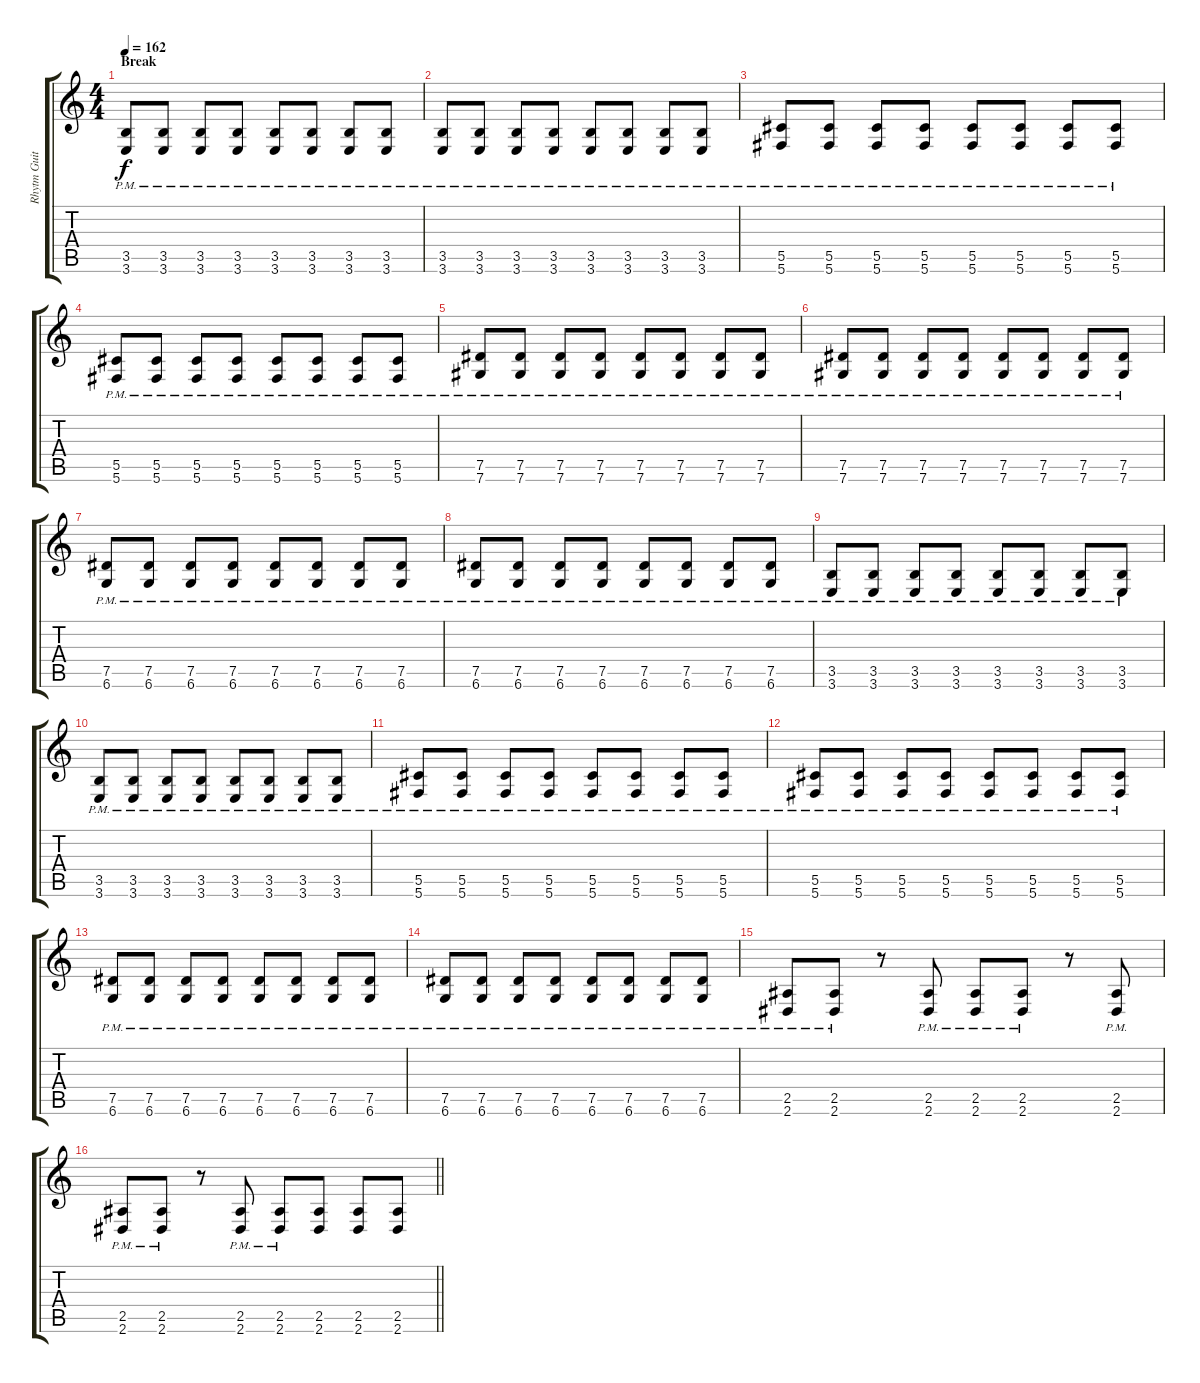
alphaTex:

\track ("Rhytm Guitar [R]" "Rhytm Guit") {instrument distortionguitar}
\staff {score tabs}
\tuning (Eb4 Bb3 Gb3 Db3 Ab2 Db2) {hide}
\ts (4 4)
\section ("" "Break")
\tempo 162
\clef g2
\ks c
(3.5{pm} 3.6{pm}).8{dy f} (3.5{pm} 3.6{pm}).8 (3.5{pm} 3.6{pm}).8 (3.5{pm} 3.6{pm}).8 (3.5{pm} 3.6{pm}).8 (3.5{pm} 3.6{pm}).8 (3.5{pm} 3.6{pm}).8 (3.5{pm} 3.6{pm}).8 |
(3.5{pm} 3.6{pm}).8 (3.5{pm} 3.6{pm}).8 (3.5{pm} 3.6{pm}).8 (3.5{pm} 3.6{pm}).8 (3.5{pm} 3.6{pm}).8 (3.5{pm} 3.6{pm}).8 (3.5{pm} 3.6{pm}).8 (3.5{pm} 3.6{pm}).8 |
(5.5{pm} 5.6{pm}).8 (5.5{pm} 5.6{pm}).8 (5.5{pm} 5.6{pm}).8 (5.5{pm} 5.6{pm}).8 (5.5{pm} 5.6{pm}).8 (5.5{pm} 5.6{pm}).8 (5.5{pm} 5.6{pm}).8 (5.5{pm} 5.6{pm}).8 |
(5.5{pm} 5.6{pm}).8 (5.5{pm} 5.6{pm}).8 (5.5{pm} 5.6{pm}).8 (5.5{pm} 5.6{pm}).8 (5.5{pm} 5.6{pm}).8 (5.5{pm} 5.6{pm}).8 (5.5{pm} 5.6{pm}).8 (5.5{pm} 5.6{pm}).8 |
(7.5{pm} 7.6{pm}).8 (7.5{pm} 7.6{pm}).8 (7.5{pm} 7.6{pm}).8 (7.5{pm} 7.6{pm}).8 (7.5{pm} 7.6{pm}).8 (7.5{pm} 7.6{pm}).8 (7.5{pm} 7.6{pm}).8 (7.5{pm} 7.6{pm}).8 |
(7.5{pm} 7.6{pm}).8 (7.5{pm} 7.6{pm}).8 (7.5{pm} 7.6{pm}).8 (7.5{pm} 7.6{pm}).8 (7.5{pm} 7.6{pm}).8 (7.5{pm} 7.6{pm}).8 (7.5{pm} 7.6{pm}).8 (7.5{pm} 7.6{pm}).8 |
(7.5{pm} 6.6{pm}).8 (7.5{pm} 6.6{pm}).8 (7.5{pm} 6.6{pm}).8 (7.5{pm} 6.6{pm}).8 (7.5{pm} 6.6{pm}).8 (7.5{pm} 6.6{pm}).8 (7.5{pm} 6.6{pm}).8 (7.5{pm} 6.6{pm}).8 |
(7.5{pm} 6.6{pm}).8 (7.5{pm} 6.6{pm}).8 (7.5{pm} 6.6{pm}).8 (7.5{pm} 6.6{pm}).8 (7.5{pm} 6.6{pm}).8 (7.5{pm} 6.6{pm}).8 (7.5{pm} 6.6{pm}).8 (7.5{pm} 6.6{pm}).8 |
(3.5{pm} 3.6{pm}).8 (3.5{pm} 3.6{pm}).8 (3.5{pm} 3.6{pm}).8 (3.5{pm} 3.6{pm}).8 (3.5{pm} 3.6{pm}).8 (3.5{pm} 3.6{pm}).8 (3.5{pm} 3.6{pm}).8 (3.5{pm} 3.6{pm}).8 |
(3.5{pm} 3.6{pm}).8 (3.5{pm} 3.6{pm}).8 (3.5{pm} 3.6{pm}).8 (3.5{pm} 3.6{pm}).8 (3.5{pm} 3.6{pm}).8 (3.5{pm} 3.6{pm}).8 (3.5{pm} 3.6{pm}).8 (3.5{pm} 3.6{pm}).8 |
(5.5{pm} 5.6{pm}).8 (5.5{pm} 5.6{pm}).8 (5.5{pm} 5.6{pm}).8 (5.5{pm} 5.6{pm}).8 (5.5{pm} 5.6{pm}).8 (5.5{pm} 5.6{pm}).8 (5.5{pm} 5.6{pm}).8 (5.5{pm} 5.6{pm}).8 |
(5.5{pm} 5.6{pm}).8 (5.5{pm} 5.6{pm}).8 (5.5{pm} 5.6{pm}).8 (5.5{pm} 5.6{pm}).8 (5.5{pm} 5.6{pm}).8 (5.5{pm} 5.6{pm}).8 (5.5{pm} 5.6{pm}).8 (5.5{pm} 5.6{pm}).8 |
(7.5{pm} 6.6{pm}).8 (7.5{pm} 6.6{pm}).8 (7.5{pm} 6.6{pm}).8 (7.5{pm} 6.6{pm}).8 (7.5{pm} 6.6{pm}).8 (7.5{pm} 6.6{pm}).8 (7.5{pm} 6.6{pm}).8 (7.5{pm} 6.6{pm}).8 |
(7.5{pm} 6.6{pm}).8 (7.5{pm} 6.6{pm}).8 (7.5{pm} 6.6{pm}).8 (7.5{pm} 6.6{pm}).8 (7.5{pm} 6.6{pm}).8 (7.5{pm} 6.6{pm}).8 (7.5{pm} 6.6{pm}).8 (7.5{pm} 6.6{pm}).8 |
(2.5{pm} 2.6{pm}).8 (2.5{pm} 2.6{pm}).8 r.8 (2.5{pm} 2.6{pm}).8 (2.5{pm} 2.6{pm}).8 (2.5{pm} 2.6{pm}).8 r.8 (2.5{pm} 2.6{pm}).8 |
\barLineRight lightlight
(2.5{pm} 2.6{pm}).8 (2.5{pm} 2.6{pm}).8 r.8 (2.5{pm} 2.6{pm}).8 (2.5{pm} 2.6{pm}).8 (2.5 2.6).8 (2.5 2.6).8 (2.5 2.6).8
